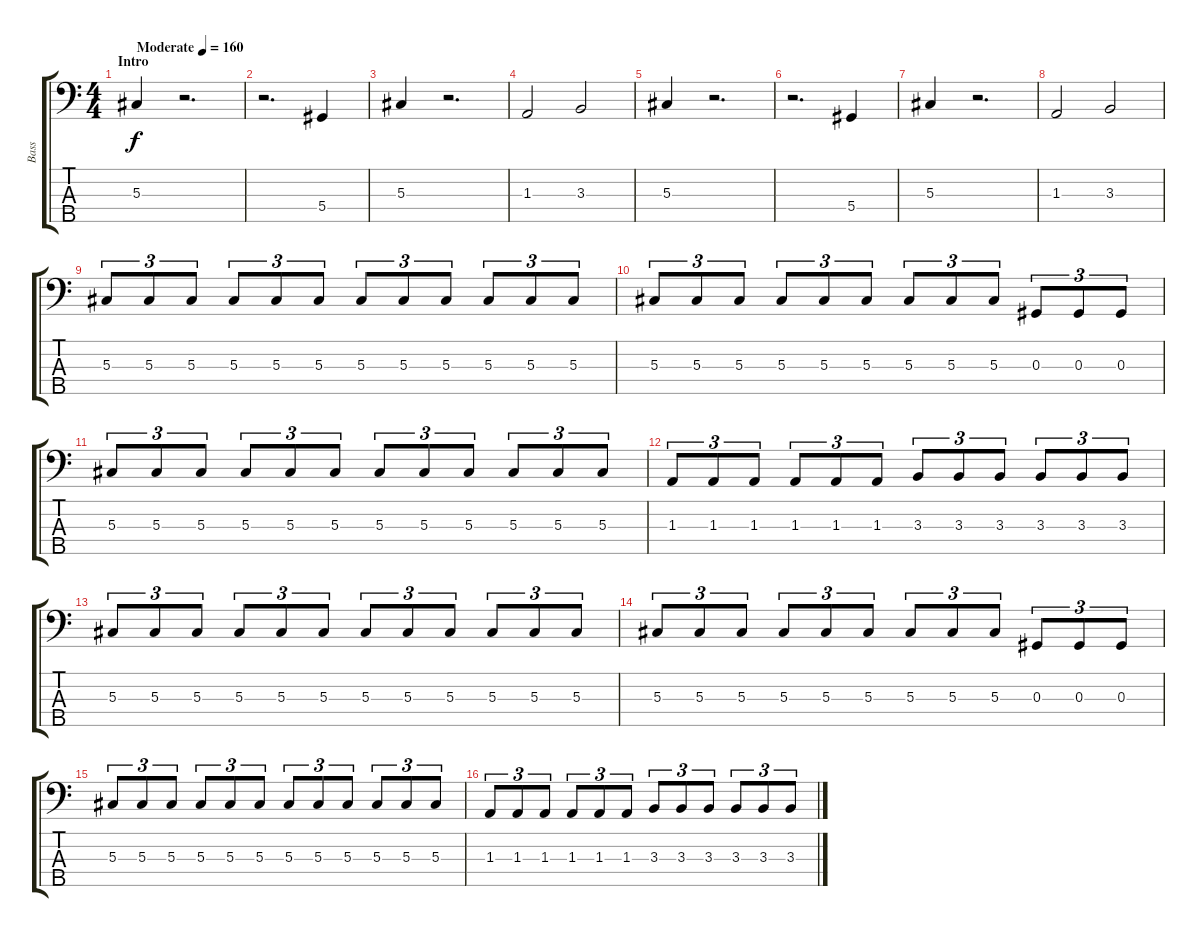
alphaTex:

\track ("Bass" "Bass") {instrument electricbassfinger}
\staff {score tabs}
\tuning (Gb2 Db2 Ab1 Eb1 Bb0) {hide}
\ts (4 4)
\section ("" "Intro")
\tempo (160 "Moderate")
\clef f4
\ks c
5.3.4{dy f instrument electricbassfinger} r.2{d} |
r.2{d} 5.4.4 |
5.3.4 r.2{d} |
1.3.2 3.3.2 |
5.3.4 r.2{d} |
r.2{d} 5.4.4 |
5.3.4 r.2{d} |
1.3.2 3.3.2 |
5.3.8{tu (3 2)} 5.3.8{tu (3 2)} 5.3.8{tu (3 2)} 5.3.8{tu (3 2)} 5.3.8{tu (3 2)} 5.3.8{tu (3 2)} 5.3.8{tu (3 2)} 5.3.8{tu (3 2)} 5.3.8{tu (3 2)} 5.3.8{tu (3 2)} 5.3.8{tu (3 2)} 5.3.8{tu (3 2)} |
5.3.8{tu (3 2)} 5.3.8{tu (3 2)} 5.3.8{tu (3 2)} 5.3.8{tu (3 2)} 5.3.8{tu (3 2)} 5.3.8{tu (3 2)} 5.3.8{tu (3 2)} 5.3.8{tu (3 2)} 5.3.8{tu (3 2)} 0.3.8{tu (3 2)} 0.3.8{tu (3 2)} 0.3.8{tu (3 2)} |
5.3.8{tu (3 2)} 5.3.8{tu (3 2)} 5.3.8{tu (3 2)} 5.3.8{tu (3 2)} 5.3.8{tu (3 2)} 5.3.8{tu (3 2)} 5.3.8{tu (3 2)} 5.3.8{tu (3 2)} 5.3.8{tu (3 2)} 5.3.8{tu (3 2)} 5.3.8{tu (3 2)} 5.3.8{tu (3 2)} |
1.3.8{tu (3 2)} 1.3.8{tu (3 2)} 1.3.8{tu (3 2)} 1.3.8{tu (3 2)} 1.3.8{tu (3 2)} 1.3.8{tu (3 2)} 3.3.8{tu (3 2)} 3.3.8{tu (3 2)} 3.3.8{tu (3 2)} 3.3.8{tu (3 2)} 3.3.8{tu (3 2)} 3.3.8{tu (3 2)} |
5.3.8{tu (3 2)} 5.3.8{tu (3 2)} 5.3.8{tu (3 2)} 5.3.8{tu (3 2)} 5.3.8{tu (3 2)} 5.3.8{tu (3 2)} 5.3.8{tu (3 2)} 5.3.8{tu (3 2)} 5.3.8{tu (3 2)} 5.3.8{tu (3 2)} 5.3.8{tu (3 2)} 5.3.8{tu (3 2)} |
5.3.8{tu (3 2)} 5.3.8{tu (3 2)} 5.3.8{tu (3 2)} 5.3.8{tu (3 2)} 5.3.8{tu (3 2)} 5.3.8{tu (3 2)} 5.3.8{tu (3 2)} 5.3.8{tu (3 2)} 5.3.8{tu (3 2)} 0.3.8{tu (3 2)} 0.3.8{tu (3 2)} 0.3.8{tu (3 2)} |
5.3.8{tu (3 2)} 5.3.8{tu (3 2)} 5.3.8{tu (3 2)} 5.3.8{tu (3 2)} 5.3.8{tu (3 2)} 5.3.8{tu (3 2)} 5.3.8{tu (3 2)} 5.3.8{tu (3 2)} 5.3.8{tu (3 2)} 5.3.8{tu (3 2)} 5.3.8{tu (3 2)} 5.3.8{tu (3 2)} |
1.3.8{tu (3 2)} 1.3.8{tu (3 2)} 1.3.8{tu (3 2)} 1.3.8{tu (3 2)} 1.3.8{tu (3 2)} 1.3.8{tu (3 2)} 3.3.8{tu (3 2)} 3.3.8{tu (3 2)} 3.3.8{tu (3 2)} 3.3.8{tu (3 2)} 3.3.8{tu (3 2)} 3.3.8{tu (3 2)}
